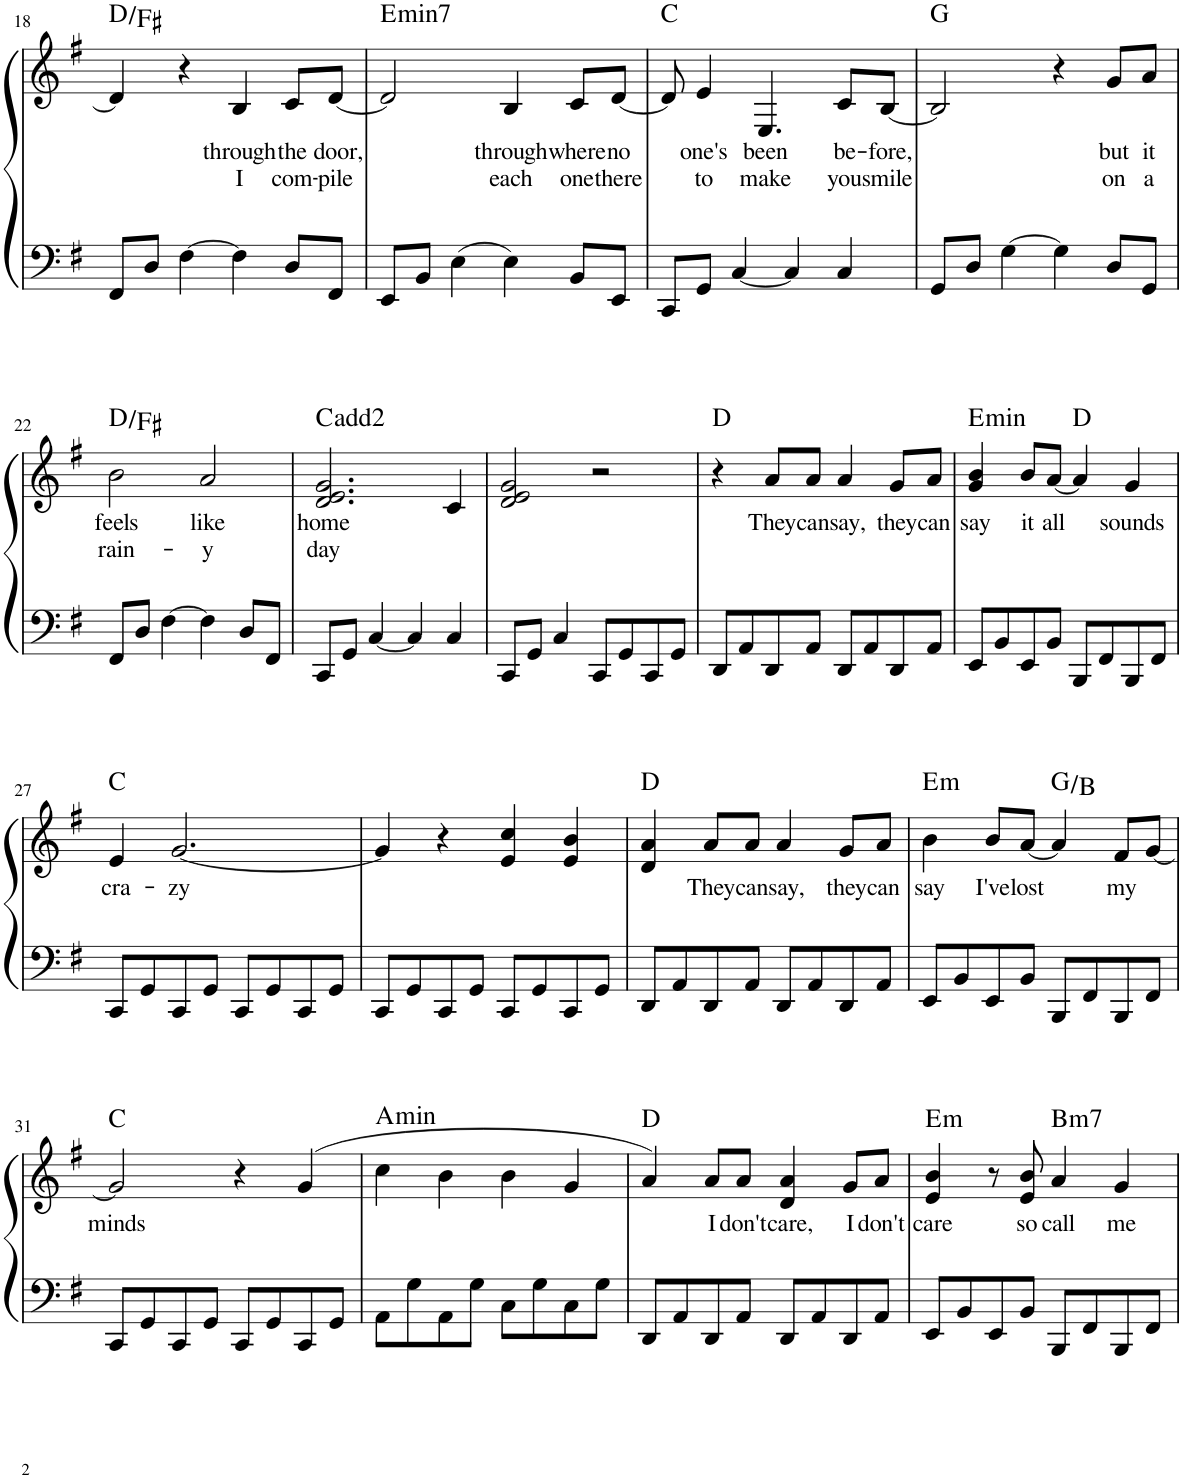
**kern	**kern	**text	**text	**harte
*part1	*part1	*part1	*part1	*part1
*staff2	*staff1	*staff1	*staff1	*
*I"Piano	*	*	*	*
*I'Pno.	*	*	*	*
!!LO:PB:g=z
*clefF4	*clefG2	*	*	*
*k[f#]	*k[f#]	*	*	*
*M2/2	*M2/2	*	*	*
*met(c|)	*met(c|)	*	*	*
=18	=18	=18	=18	=18
8FF#/L	4d/]	.	.	D:maj/3
8D/J	.	.	.	.
[4F#\	4r	.	.	.
!	!	!LO:LY:b	!LO:LY:b	!
4F#\]	4B/	through	I	.
!	!	!LO:LY:b	!LO:LY:b	!
8D/L	8c/L	the	com-	.
!	!	!LO:LY:b	!LO:LY:b	!
8FF#/J	[8d/J	door,	-pile	.
=19	=19	=19	=19	=19
!	!	!	!	!LO:H:kt=min7
8EE/L	2d/]	.	.	E:min7
8BB/J	.	.	.	.
4E\	.	.	.	.
!	!	!LO:LY:b	!LO:LY:b	!
4E\	4B/	through	each	.
!	!	!LO:LY:b	!LO:LY:b	!
8BB/L	8c/L	where	one	.
!	!	!LO:LY:b	!LO:LY:b	!
8EE/J	[8d/J	no	there	.
=20	=20	=20	=20	=20
8CC/L	8d/]	.	.	C:maj
!	!	!LO:LY:b	!LO:LY:b	!
8GG/J	4e/	one's	to	.
[4C/	.	.	.	.
!	!	!LO:LY:b	!LO:LY:b	!
.	4.E/	been	make	.
4C/]	.	.	.	.
!	!	!LO:LY:b	!LO:LY:b	!
4C/	8c/L	be-	you	.
!	!	!LO:LY:b	!LO:LY:b	!
.	[8B/J	-fore,	smile	.
=21	=21	=21	=21	=21
8GG/L	2B/]	.	.	G:maj
8D/J	.	.	.	.
[4G\	.	.	.	.
4G\]	4r	.	.	.
!	!	!LO:LY:b	!LO:LY:b	!
8D/L	8g/L	but	on	.
!	!	!LO:LY:b	!LO:LY:b	!
8GG/J	8a/J	it	a	.
!!LO:LB:g=z
=22	=22	=22	=22	=22
!	!	!LO:LY:b	!LO:LY:b	!
8FF#/L	2b\	feels	rain-	D:maj/3
8D/J	.	.	.	.
[4F#\	.	.	.	.
!	!	!LO:LY:b	!LO:LY:b	!
4F#\]	2a/	like	-y	.
8D/L	.	.	.	.
8FF#/J	.	.	.	.
=23	=23	=23	=23	=23
!	!	!LO:LY:b	!LO:LY:b	!
8CC/L	2.d/ 2.e/ 2.g/	home	day	C:maj(2)
8GG/J	.	.	.	.
[4C/	.	.	.	.
4C/]	.	.	.	.
4C/	4c/	.	.	.
=24	=24	=24	=24	=24
8CC/L	2d/ 2e/ 2g/	.	.	.
8GG/J	.	.	.	.
4C/	.	.	.	.
8CC/L	2r	.	.	.
8GG/	.	.	.	.
8CC/	.	.	.	.
8GG/J	.	.	.	.
=25	=25	=25	=25	=25
8DD/L	4r	.	.	D:maj
8AA/	.	.	.	.
!	!	!LO:LY:b	!	!
8DD/	8a/L	They	.	.
!	!	!LO:LY:b	!	!
8AA/J	8a/J	can	.	.
!	!	!LO:LY:b	!	!
8DD/L	4a/	say,	.	.
8AA/	.	.	.	.
!	!	!LO:LY:b	!	!
8DD/	8g/L	they	.	.
!	!	!LO:LY:b	!	!
8AA/J	8a/J	can	.	.
=26	=26	=26	=26	=26
!	!	!LO:LY:b	!	!LO:H:kt=min
8EE/L	4g/ 4b/	say	.	E:min
8BB/	.	.	.	.
!	!	!LO:LY:b	!	!
8EE/	8b/L	it	.	.
!	!	!LO:LY:b	!	!
8BB/J	[8a/J	all	.	.
8BBB/L	4a/]	.	.	D:maj
8FF#/	.	.	.	.
!	!	!LO:LY:b	!	!
8BBB/	4g/	sounds	.	.
8FF#/J	.	.	.	.
!!LO:LB:g=z
=27	=27	=27	=27	=27
!	!	!LO:LY:b	!	!
8CC/L	4e/	cra-	.	C:maj
8GG/	.	.	.	.
!	!	!LO:LY:b	!	!
8CC/	[2.g/	-zy	.	.
8GG/J	.	.	.	.
8CC/L	.	.	.	.
8GG/	.	.	.	.
8CC/	.	.	.	.
8GG/J	.	.	.	.
=28	=28	=28	=28	=28
8CC/L	4g/]	.	.	.
8GG/	.	.	.	.
8CC/	4r	.	.	.
8GG/J	.	.	.	.
8CC/L	4e/ 4cc/	.	.	.
8GG/	.	.	.	.
8CC/	4e/ 4b/	.	.	.
8GG/J	.	.	.	.
=29	=29	=29	=29	=29
8DD/L	4d/ 4a/	.	.	D:maj
8AA/	.	.	.	.
!	!	!LO:LY:b	!	!
8DD/	8a/L	They	.	.
!	!	!LO:LY:b	!	!
8AA/J	8a/J	can	.	.
!	!	!LO:LY:b	!	!
8DD/L	4a/	say,	.	.
8AA/	.	.	.	.
!	!	!LO:LY:b	!	!
8DD/	8g/L	they	.	.
!	!	!LO:LY:b	!	!
8AA/J	8a/J	can	.	.
=30	=30	=30	=30	=30
!	!	!LO:LY:b	!	!LO:H:kt=m
8EE/L	4b\	say	.	E:min
8BB/	.	.	.	.
!	!	!LO:LY:b	!	!
8EE/	8b/L	I've	.	.
!	!	!LO:LY:b	!	!
8BB/J	[8a/J	lost	.	.
8BBB/L	4a/]	.	.	G:maj/3
8FF#/	.	.	.	.
!	!	!LO:LY:b	!	!
8BBB/	8f#/L	my	.	.
8FF#/J	[8g/J	.	.	.
!!LO:LB:g=z
=31	=31	=31	=31	=31
!	!	!LO:LY:b	!	!
8CC/L	2g/]	minds	.	C:maj
8GG/	.	.	.	.
8CC/	.	.	.	.
8GG/J	.	.	.	.
8CC/L	4r	.	.	.
8GG/	.	.	.	.
8CC/	(4g/	.	.	.
8GG/J	.	.	.	.
=32	=32	=32	=32	=32
!	!	!	!	!LO:H:kt=min
8AA\L	4cc\	.	.	A:min
8G\	.	.	.	.
8AA\	4b\	.	.	.
8G\J	.	.	.	.
8C\L	4b\	.	.	.
8G\	.	.	.	.
8C\	4g/	.	.	.
8G\J	.	.	.	.
=33	=33	=33	=33	=33
8DD/L	4a/)	.	.	D:maj
8AA/	.	.	.	.
!	!	!LO:LY:b	!	!
8DD/	8a/L	I	.	.
!	!	!LO:LY:b	!	!
8AA/J	8a/J	don't	.	.
!	!	!LO:LY:b	!	!
8DD/L	4d/ 4a/	care,	.	.
8AA/	.	.	.	.
!	!	!LO:LY:b	!	!
8DD/	8g/L	I	.	.
!	!	!LO:LY:b	!	!
8AA/J	8a/J	don't	.	.
=34	=34	=34	=34	=34
!	!	!LO:LY:b	!	!LO:H:kt=m
8EE/L	4e/ 4b/	care	.	E:min
8BB/	.	.	.	.
8EE/	8r	.	.	.
!	!	!LO:LY:b	!	!
8BB/J	8e/ 8b/	so	.	.
!	!	!LO:LY:b	!	!LO:H:kt=m7
8BBB/L	4a/	call	.	B:min7
8FF#/	.	.	.	.
!	!	!LO:LY:b	!	!
8BBB/	4g/	me	.	.
8FF#/J	.	.	.	.
=	=	=	=	=
*-	*-	*-	*-	*-
